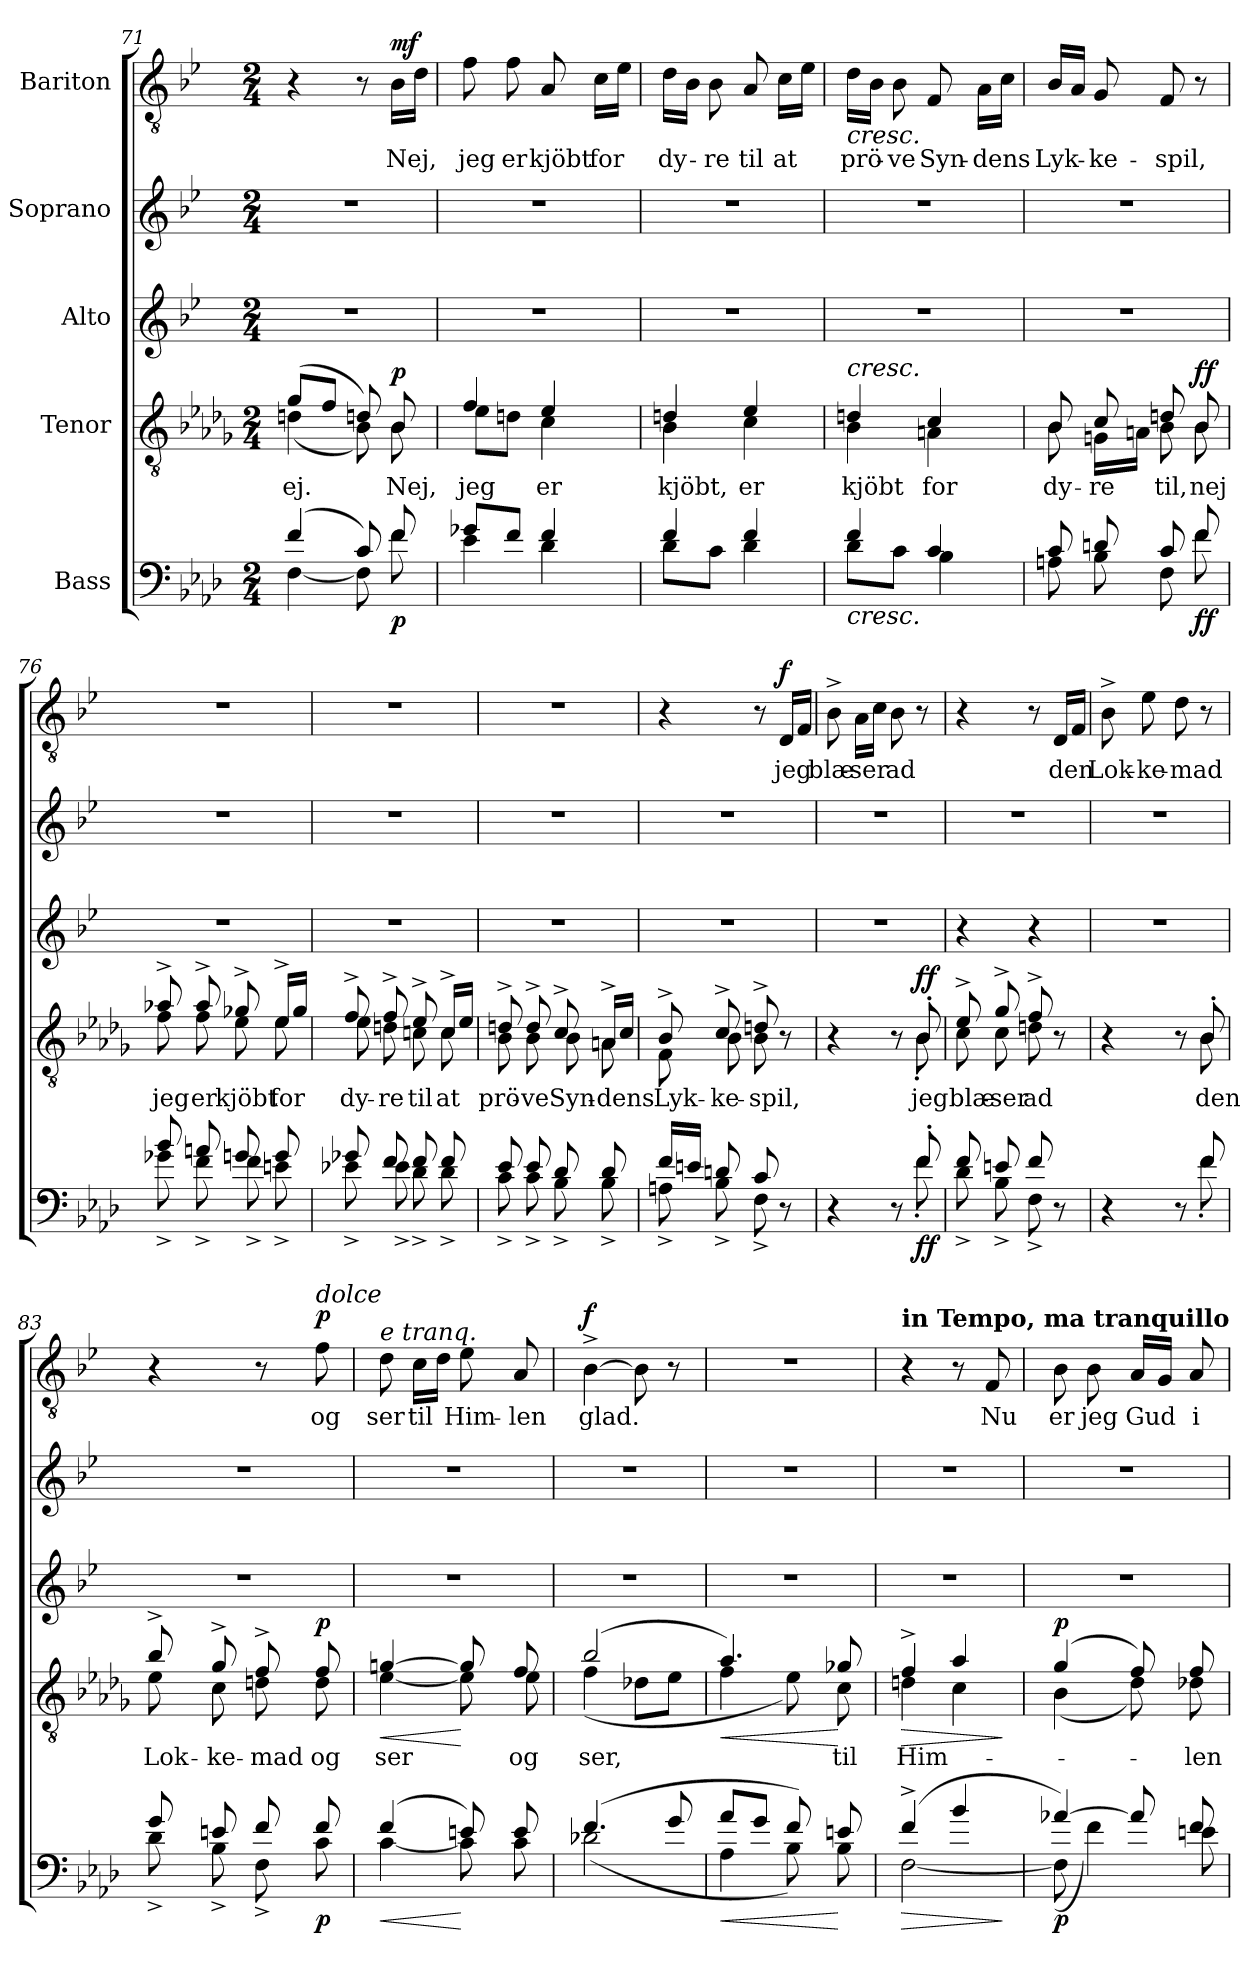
**kern	**dynam	**kern	**text	**dynam	**kern	**kern	**kern	**text	**dynam
*part5	*part5	*part4	*part4	*part4	*part3	*part2	*part1	*part1	*part1
*staff5	*staff5	*staff4	*staff4	*staff4	*staff3	*staff2	*staff1	*staff1	*staff1
*I"Bass	*	*I"Tenor	*	*	*I"Alto	*I"Soprano	*I"Bariton	*	*
!!LO:LB:g=z
*clefF4	*	*clefGv2	*	*	*clefG2	*clefG2	*clefGv2	*	*
*ITrd4c7	*	*	*	*	*	*	*	*	*
*k[b-e-a-d-g-]	*	*k[b-e-a-d-g-]	*	*	*k[b-e-]	*k[b-e-]	*k[b-e-]	*	*
*M2/4	*	*M2/4	*	*	*M2/4	*M2/4	*M2/4	*	*
=71	=71	=71	=71	=71	=71	=71	=71	=71	=71
*^	*	*	*	*	*	*	*	*	*
!	!	!	!	!LO:LY:b	!	!	!	!	!	!
*	*	*	*^	*	*	*	*	*	*	*
(>4B-/	[4BB-\	.	(>8g-/L	(<4dn\	ej.	.	2r	2r	4r	.	.
.	.	.	8f/J	.	.	.	.	.	.	.	.
8F/)	8BB-\]	.	8dn/)	8B-\)	.	.	.	.	8r	.	.
!	!	!LO:DY:b	!	!	!LO:LY:b	!LO:DY:a	!	!	!	!LO:LY:b	!LO:DY:b
8B-/	8B-\	p	8B-/	8B-\	Nej,	p	.	.	16B-\LL	Nej,	mf
.	.	.	.	.	.	.	.	.	16d\JJ	.	.
=72	=72	=72	=72	=72	=72	=72	=72	=72	=72	=72	=72
!	!	!	!	!	!LO:LY:b	!	!	!	!	!LO:LY:b	!
8c-X/L	4A-\	.	4f/	8e-\L	jeg	.	2r	2r	8f\	jeg	.
!	!	!	!	!	!	!	!	!	!	!LO:LY:b	!
8B-/J	.	.	.	8dn\J	.	.	.	.	8f\	er	.
!	!	!	!	!	!LO:LY:b	!	!	!	!	!LO:LY:b	!
4B-/	4G-\	.	4e-/	4c\	er	.	.	.	8A/	kjöbt	.
!	!	!	!	!	!	!	!	!	!	!LO:LY:b	!
.	.	.	.	.	.	.	.	.	16c\LL	for	.
.	.	.	.	.	.	.	.	.	16e-\JJ	.	.
=73	=73	=73	=73	=73	=73	=73	=73	=73	=73	=73	=73
!	!	!	!	!	!LO:LY:b	!	!	!	!	!LO:LY:b	!
4B-/	8G-\L	.	4dn/	4B-\	kjöbt,	.	2r	2r	16d\LL	dy-	.
.	.	.	.	.	.	.	.	.	16B-\JJ	.	.
!	!	!	!	!	!	!	!	!	!	!LO:LY:b	!
.	8F\J	.	.	.	.	.	.	.	8B-\	-re	.
!	!	!	!	!	!LO:LY:b	!	!	!	!	!LO:LY:b	!
4B-/	4G-\	.	4e-/	4c\	er	.	.	.	8A/	til	.
!	!	!	!	!	!	!	!	!	!	!LO:LY:b	!
.	.	.	.	.	.	.	.	.	16c\LL	at	.
.	.	.	.	.	.	.	.	.	16e-\JJ	.	.
=74	=74	=74	=74	=74	=74	=74	=74	=74	=74	=74	=74
!	!	!	!	!	!	!	!	!	!LO:TX:b:i:t=cresc.	!	!
!	!	!	!LO:TX:a:i:t=cresc.	!	!	!	!	!	!	!	!
!LO:TX:b:i:t=cresc.	!	!	!	!	!	!	!	!	!	!	!
!	!	!	!	!	!LO:LY:b	!	!	!	!	!LO:LY:b	!
4B-/	8G-\L	.	4dn/	4B-\	kjöbt	.	2r	2r	16d\LL	prö-	.
.	.	.	.	.	.	.	.	.	16B-\JJ	.	.
!	!	!	!	!	!	!	!	!	!	!LO:LY:b	!
.	8F\J	.	.	.	.	.	.	.	8B-\	-ve	.
!	!	!	!	!	!LO:LY:b	!	!	!	!	!LO:LY:b	!
4F/	4E-\	.	4c/	4An\	for	.	.	.	8F/	Syn-	.
!	!	!	!	!	!	!	!	!	!	!LO:LY:b	!
.	.	.	.	.	.	.	.	.	16A\LL	-dens	.
.	.	.	.	.	.	.	.	.	16c\JJ	.	.
=75	=75	=75	=75	=75	=75	=75	=75	=75	=75	=75	=75
!	!	!	!	!	!LO:LY:b	!	!	!	!	!LO:LY:b	!
8F/	8Dn\	.	8B-/	8B-\	dy-	.	2r	2r	16B-/LL	Lyk-	.
.	.	.	.	.	.	.	.	.	16A/JJ	.	.
!	!	!	!	!	!LO:LY:b	!	!	!	!	!LO:LY:b	!
8Gn/	8E-\	.	8c/	16Gn\LL	-re	.	.	.	8G/	-ke-	.
.	.	.	.	16An\JJ	.	.	.	.	.	.	.
!	!	!	!	!	!LO:LY:b	!	!	!	!	!LO:LY:b	!
8F/	8BB-\	.	8dn/	8B-\	til,	.	.	.	8F/	-spil,	.
!	!	!LO:DY:b	!	!	!LO:LY:b	!LO:DY:b	!	!	!	!	!
8B-/	8B-\	ff	8B-/	8B-\	nej	ff	.	.	8r	.	.
!!LO:PB:g=z
=76	=76	=76	=76	=76	=76	=76	=76	=76	=76	=76	=76
!	!	!	!	!	!LO:LY:b	!	!	!	!	!	!
8e-/	8c-X^\	.	8a-X^/	8f\	jeg	.	2r	2r	2r	.	.
!	!	!	!	!	!LO:LY:b	!	!	!	!	!	!
8dn/	8B-^\	.	8a-^/	8f\	er	.	.	.	.	.	.
!	!	!	!	!	!LO:LY:b	!	!	!	!	!	!
8cn/	8B-^\	.	8g-X^/	8e-\	kjöbt	.	.	.	.	.	.
!	!	!	!	!	!LO:LY:b	!	!	!	!	!	!
8c/	8An^\	.	16e-^/LL	8e-\	for	.	.	.	.	.	.
.	.	.	16g-/JJ	.	.	.	.	.	.	.	.
=77	=77	=77	=77	=77	=77	=77	=77	=77	=77	=77	=77
!	!	!	!	!	!LO:LY:b	!	!	!	!	!	!
8c-X/	8A-X^\	.	8f^/	8e-\	dy-	.	2r	2r	2r	.	.
!	!	!	!	!	!LO:LY:b	!	!	!	!	!	!
8B-/	8A-^\	.	8f^/	8dn\	-re	.	.	.	.	.	.
!	!	!	!	!	!LO:LY:b	!	!	!	!	!	!
8B-/	8G-^\	.	8e-^/	8cn\	til	.	.	.	.	.	.
!	!	!	!	!	!LO:LY:b	!	!	!	!	!	!
8B-/	8G-^\	.	16c^/LL	8c\	at	.	.	.	.	.	.
.	.	.	16e-/JJ	.	.	.	.	.	.	.	.
=78	=78	=78	=78	=78	=78	=78	=78	=78	=78	=78	=78
!	!	!	!	!	!LO:LY:b	!	!	!	!	!	!
8A-/	8F^\	.	8dn^/	8B-\	prö-	.	2r	2r	2r	.	.
!	!	!	!	!	!LO:LY:b	!	!	!	!	!	!
8A-/	8F^\	.	8d^/	8B-\	-ve	.	.	.	.	.	.
!	!	!	!	!	!LO:LY:b	!	!	!	!	!	!
8G-/	8E-^\	.	8c^/	8B-\	Syn-	.	.	.	.	.	.
!	!	!	!	!	!LO:LY:b	!	!	!	!	!	!
8G-/	8E-^\	.	16An^/LL	8A\	-dens	.	.	.	.	.	.
.	.	.	16c/JJ	.	.	.	.	.	.	.	.
=79	=79	=79	=79	=79	=79	=79	=79	=79	=79	=79	=79
!	!	!	!	!	!LO:LY:b	!	!	!	!	!	!
16B-/LL	8Dn^\	.	8B-^/	8F\	Lyk-	.	2r	2r	4r	.	.
16An/JJ	.	.	.	.	.	.	.	.	.	.	.
!	!	!	!	!	!LO:LY:b	!	!	!	!	!	!
8Gn/	8E-^\	.	8c^/	8B-\	-ke-	.	.	.	.	.	.
!	!	!	!	!	!LO:LY:b	!	!	!	!	!	!
8F/	8BB-^\	.	8dn^/	8B-\	-spil,	.	.	.	8r	.	.
!	!	!	!	!	!	!	!	!	!	!LO:LY:b	!LO:DY:b
8r	8ryy	.	8r	8ryy	.	.	.	.	16D/LL	jeg	f
.	.	.	.	.	.	.	.	.	16F/JJ	.	.
=80	=80	=80	=80	=80	=80	=80	=80	=80	=80	=80	=80
!	!	!	!	!	!	!	!	!	!	!LO:LY:b	!
4r	4ryy	.	4r	4ryy	.	.	2r	2r	8B-^\	blæ-	.
!	!	!	!	!	!	!	!	!	!	!LO:LY:b	!
.	.	.	.	.	.	.	.	.	16A\LL	-ser	.
.	.	.	.	.	.	.	.	.	16c\JJ	.	.
!	!	!	!	!	!	!	!	!	!	!LO:LY:b	!
8r	8ryy	.	8r	8ryy	.	.	.	.	8B-\	ad	.
!	!	!LO:DY:b	!	!	!LO:LY:b	!LO:DY:a	!	!	!	!	!
8B-'/	8B-'\	ff	8B-'/	8B-'\	jeg	ff	.	.	8r	.	.
!!LO:LB:g=z
=81	=81	=81	=81	=81	=81	=81	=81	=81	=81	=81	=81
!	!	!	!	!	!LO:LY:b	!	!	!	!	!	!
8B-/	8G-^\	.	8e-^/	8c\	blæ-	.	4r	2r	4r	.	.
!	!	!	!	!	!LO:LY:b	!	!	!	!	!	!
8An/	8E-^\	.	8g-^/	8c\	-ser	.	.	.	.	.	.
!	!	!	!	!	!LO:LY:b	!	!	!	!	!	!
8B-/	8BB-^\	.	8f^/	8dn\	ad	.	4r	.	8r	.	.
!	!	!	!	!	!	!	!	!	!	!LO:LY:b	!
8r	8ryy	.	8r	8ryy	.	.	.	.	16D/LL	den	.
.	.	.	.	.	.	.	.	.	16F/JJ	.	.
=82	=82	=82	=82	=82	=82	=82	=82	=82	=82	=82	=82
!	!	!	!	!	!	!	!	!	!	!LO:LY:b	!
4r	4ryy	.	4r	4ryy	.	.	2r	2r	8B-^\	Lok-	.
!	!	!	!	!	!	!	!	!	!	!LO:LY:b	!
.	.	.	.	.	.	.	.	.	8e-\	-ke-	.
!	!	!	!	!	!	!	!	!	!	!LO:LY:b	!
8r	8ryy	.	8r	8ryy	.	.	.	.	8d\	-mad	.
!	!	!	!	!	!LO:LY:b	!	!	!	!	!	!
8B-/	8B-'\	.	8B-'/	8B-\	den	.	.	.	8r	.	.
=83	=83	=83	=83	=83	=83	=83	=83	=83	=83	=83	=83
!	!	!	!	!	!LO:LY:b	!	!	!	!	!	!
8c/	8G-^\	.	8b-^/	8e-\	Lok-	.	2r	2r	4r	.	.
!	!	!	!	!	!LO:LY:b	!	!	!	!	!	!
8An/	8E-^\	.	8g-^/	8c\	-ke-	.	.	.	.	.	.
!	!	!	!	!	!LO:LY:b	!	!	!	!	!	!
8B-/	8BB-^\	.	8f^/	8dn\	-mad	.	.	.	8r	.	.
!	!	!	!	!	!	!	!	!	!LO:TX:i:t=dolce	!	!
!	!	!LO:DY:b	!	!	!LO:LY:b	!LO:DY:a	!	!	!	!LO:LY:b	!LO:DY:b
8B-/	8F\	p	8f/	8d\	og	p	.	.	8f\	og	p
=84	=84	=84	=84	=84	=84	=84	=84	=84	=84	=84	=84
!	!	!	!	!	!	!	!	!	!LO:TX:i:t=e tranq.	!	!
!	!	!LO:HP:b	!	!	!LO:LY:b	!LO:HP:b	!	!	!	!LO:LY:b	!
(>4B-/	[4F\	<	[4gn/	[4e-\	ser	<	2r	2r	8d\	ser	.
!	!	!	!	!	!	!	!	!	!	!LO:LY:b	!
.	.	.	.	.	.	.	.	.	16c\LL	til	.
.	.	.	.	.	.	.	.	.	16d\JJ	.	.
!	!	!	!	!	!	!	!	!	!	!LO:LY:b	!
8An/)	8F\]	[	8g/]	8e-\]	.	[	.	.	8e-\	Him-	.
!	!	!	!	!	!LO:LY:b	!	!	!	!	!LO:LY:b	!
8A/	8F\	.	8f/	8e-\	og	.	.	.	8A/	-len	.
=85	=85	=85	=85	=85	=85	=85	=85	=85	=85	=85	=85
!	!	!	!	!	!LO:LY:b	!	!	!	!	!LO:LY:b	!LO:DY:a
(>4.B-/	(<2G-X\	.	(>2b-/	(<4f\	ser,	.	2r	2r	[4B-^\	glad.	f
.	.	.	.	8d-X\L	.	.	.	.	8B-\]	.	.
8c/	.	.	.	8e-\J	.	.	.	.	8r	.	.
=86	=86	=86	=86	=86	=86	=86	=86	=86	=86	=86	=86
!	!	!LO:HP:b	!	!	!	!LO:HP:b	!	!	!	!	!
8d-/L	4D-\	<	4.a-/)	4f\	.	<	2r	2r	2r	.	.
8c/J	.	.	.	.	.	.	.	.	.	.	.
8B-/)	8E-\)	.	.	8e-\)	.	.	.	.	.	.	.
!	!	!	!	!	!LO:LY:b	!	!	!	!	!	!
8An/	8E-\	[	8g-X/	8c\	til	[	.	.	.	.	.
!!LO:PB:g=z
=87	=87	=87	=87	=87	=87	=87	=87	=87	=87	=87	=87
!	!	!	!	!	!	!	!	!	!LO:TX:a:B:t=in Tempo, ma tranquillo	!	!
!	!	!LO:HP:b	!	!	!LO:LY:b	!LO:HP:b	!	!	!	!	!
(>4B-^/	[2BB-\	>	4f^/	4dn\	Him-	>	2r	2r	4r	.	.
4e-/	.	.	4a-/	4c\	.	.	.	.	8r	.	.
!	!	!	!	!	!	!	!	!	!	!LO:LY:b	!
.	.	.	.	.	.	.	.	.	8F/	Nu	.
*v	*v	*	*	*	*	*	*	*	*	*	*
*	*	*v	*v	*	*	*	*	*	*	*
.	]	.	.	]	.	.	.	.	.
=88	=88	=88	=88	=88	=88	=88	=88	=88	=88
*^	*	*^	*	*	*	*	*	*	*
!	!	!LO:DY:b	!	!	!	!LO:DY:a	!	!	!	!LO:LY:b	!
[4d-X/)	(<8BB-\]	p	(>4g-/	(<4B-\	.	p	2r	2r	8B-\	er	.
!	!	!	!	!	!	!	!	!	!	!LO:LY:b	!
.	4B-\)	.	.	.	.	.	.	.	8B-\	jeg	.
!	!	!	!	!	!	!	!	!	!	!LO:LY:b	!
8d-/]	.	.	8f/)	8d-\)	.	.	.	.	16A/LL	Gud	.
.	.	.	.	.	.	.	.	.	16G/JJ	.	.
!	!	!	!	!	!LO:LY:b	!	!	!	!	!LO:LY:b	!
8B-/	8An\	.	8f/	8d-X\	-len	.	.	.	8A/	i	.
*v	*v	*	*	*	*	*	*	*	*	*	*
*	*	*v	*v	*	*	*	*	*	*	*
=	=	=	=	=	=	=	=	=	=
*-	*-	*-	*-	*-	*-	*-	*-	*-	*-
